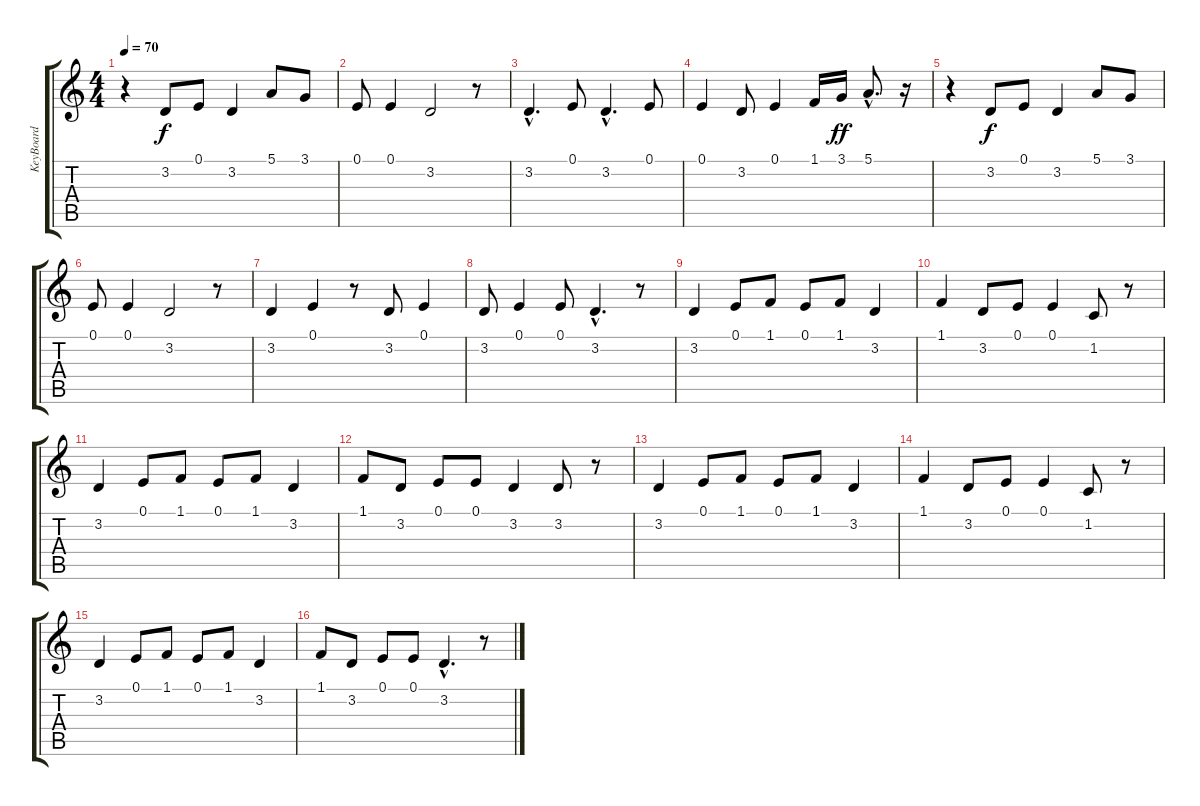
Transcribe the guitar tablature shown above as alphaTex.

\track ("KeyBoard" "KeyBoard") {instrument recorder}
\staff {score tabs}
\tuning (E4 B3 G3 D3 A2 E2) {hide}
\ts (4 4)
\tempo 70
\clef g2
\ks c
r.4{dy f} 3.2.8 0.1.8 3.2.4 5.1.8 3.1.8 |
0.1.8 0.1.4 3.2.2 r.8 |
3.2{hac}.4{d} 0.1.8 3.2{hac}.4{d} 0.1.8 |
0.1.4 3.2.8 0.1.4 1.1.16 3.1.16{dy ff} 5.1{hac}.8{d} r.16 |
r.4 3.2.8{dy f} 0.1.8 3.2.4 5.1.8 3.1.8 |
0.1.8 0.1.4 3.2.2 r.8 |
3.2.4 0.1.4 r.8 3.2.8 0.1.4 |
3.2.8 0.1.4 0.1.8 3.2{hac}.4{d} r.8 |
3.2.4 0.1.8 1.1.8 0.1.8 1.1.8 3.2.4 |
1.1.4 3.2.8 0.1.8 0.1.4 1.2.8 r.8 |
3.2.4 0.1.8 1.1.8 0.1.8 1.1.8 3.2.4 |
1.1.8 3.2.8 0.1.8 0.1.8 3.2.4 3.2.8 r.8 |
3.2.4 0.1.8 1.1.8 0.1.8 1.1.8 3.2.4 |
1.1.4 3.2.8 0.1.8 0.1.4 1.2.8 r.8 |
3.2.4 0.1.8 1.1.8 0.1.8 1.1.8 3.2.4 |
1.1.8 3.2.8 0.1.8 0.1.8 3.2{hac}.4{d} r.8
